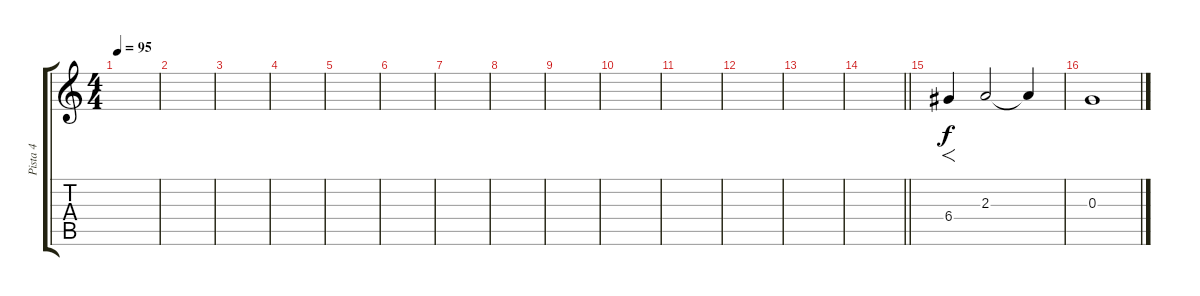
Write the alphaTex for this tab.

\track ("Pista 4" "Pista 4") {instrument contrabass}
\staff {score tabs}
\tuning (E4 B3 G3 D3 A2 E2) {hide}
\ts (4 4)
\tempo 95
\clef g2
\ks c
|
|
|
|
|
|
|
|
|
|
|
|
|
\barLineRight lightlight
|
\section ("" "")
6.4.4{f} 2.3.2 2.3{t}.4 |
0.3.1
